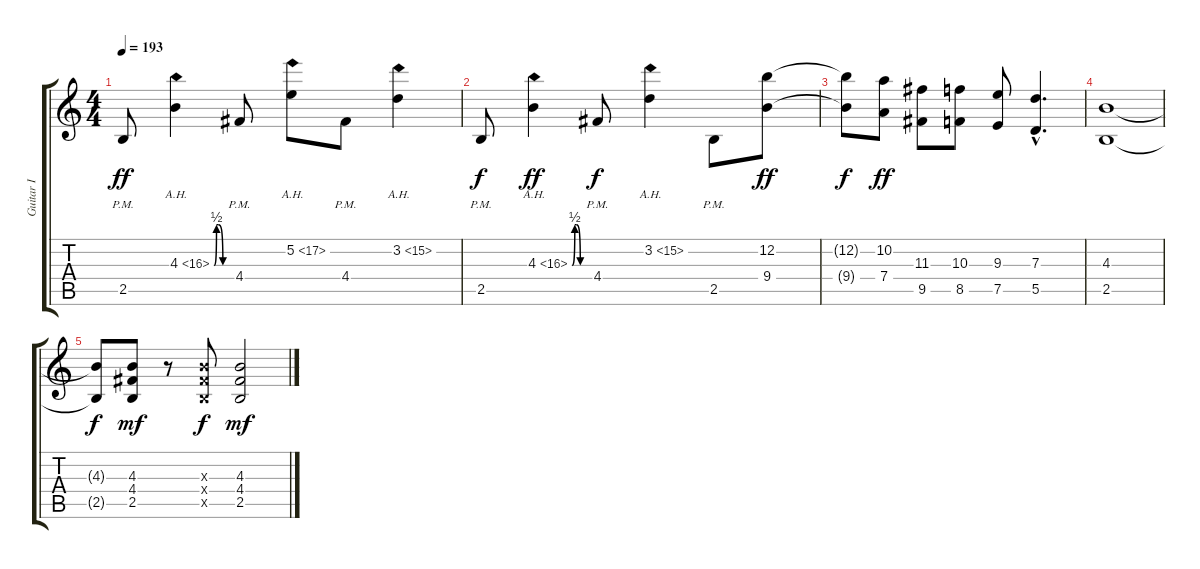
\track ("Guitar I" "Guitar I") {instrument distortionguitar}
\staff {score tabs}
\tuning (E4 B3 G3 D3 A2 E2) {hide}
\ts (4 4)
\tempo 193
\clef g2
\ks c
2.5{pm}.8{dy ff} 4.3{be (custom 0 0 8 2 15 2 30 0 45 0 60 0) ah 12}.4 4.4{pm}.8 5.2{ah 12}.8 4.4{pm}.8 3.2{ah 12}.4 |
2.5{pm}.8{dy f} 4.3{be (custom 0 0 9 2 15 2 28 0 30 0 45 0 60 0) ah 12}.4{dy ff} 4.4{pm}.8{dy f} 3.2{ah 12}.4 2.5{pm}.8 (12.2 9.4).8{dy ff} |
(12.2{t} 9.4{t}).8{dy f} (10.2 7.4).8{dy ff} (11.3 9.5).8 (10.3 8.5).8 (9.3 7.5).8 (7.3{hac} 5.5{hac}).4{d} |
(4.3 2.5).1 |
(4.3{t} 2.5{t}).8{dy f} (4.3 4.4 2.5).8{dy mf} r.8 (4.3{x} 4.4{x} 2.5{x}).8{dy f} (4.3 4.4 2.5).2{dy mf}
